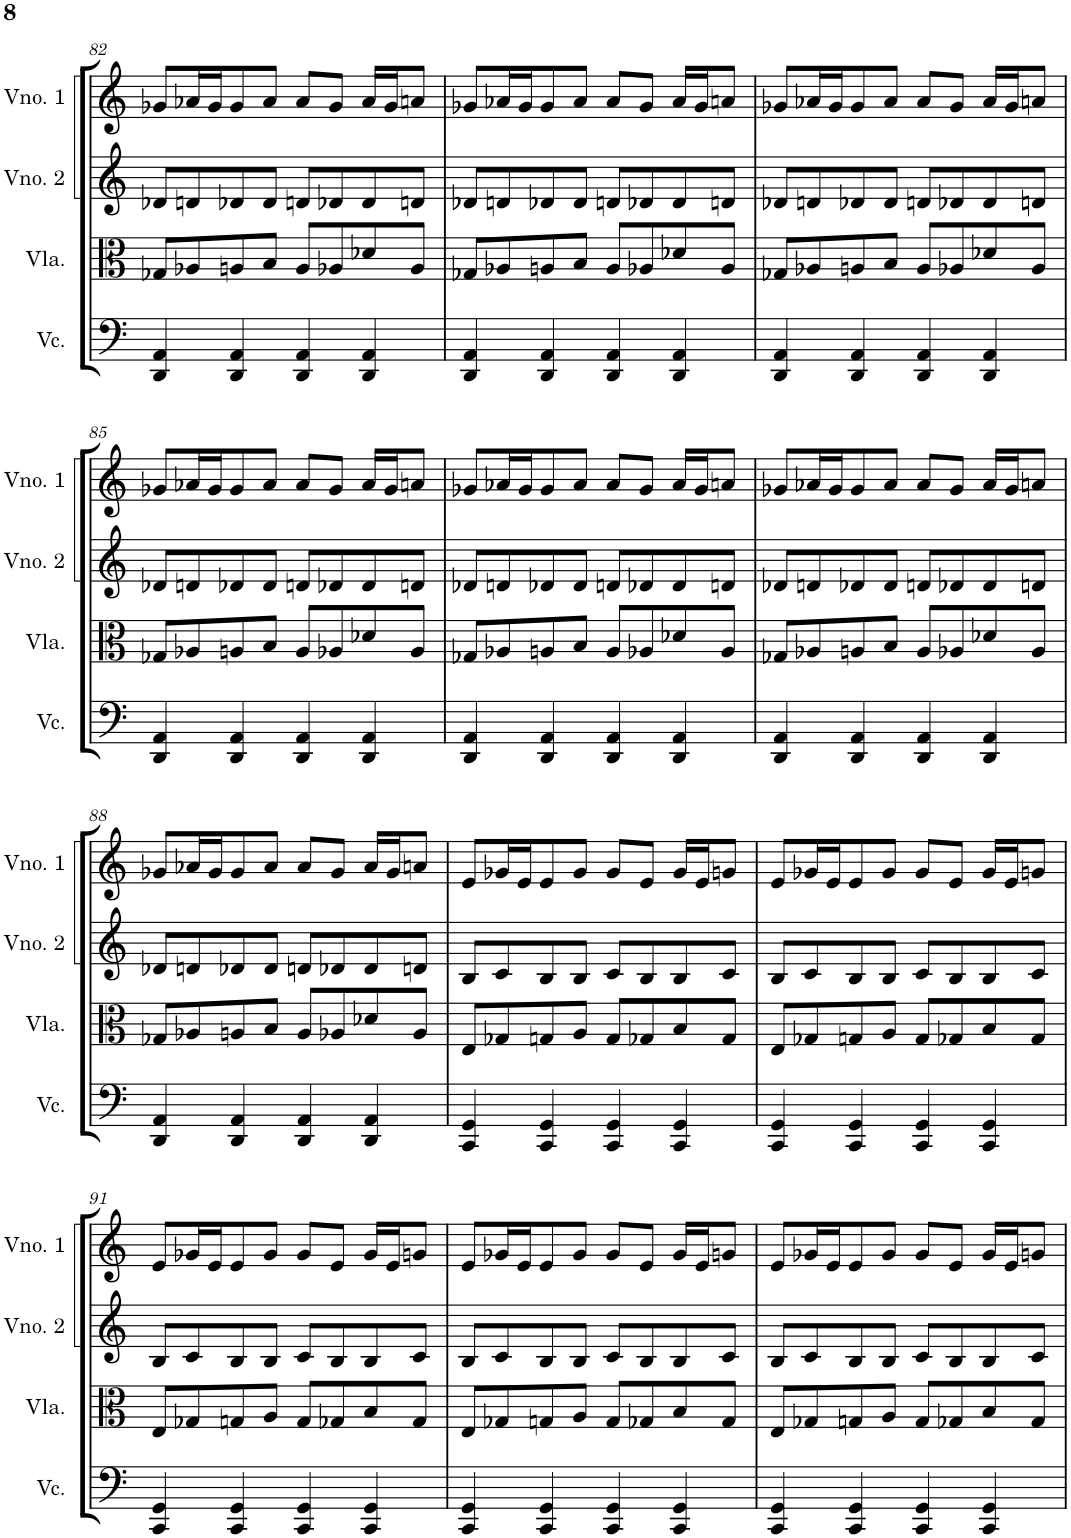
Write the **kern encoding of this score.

**kern	**kern	**kern	**kern
*part4	*part3	*part2	*part1
*staff4	*staff3	*staff2	*staff1
*I"Violoncelo	*I"Viola	*I"Violino 2	*I"Violino 1
*I'Vc.	*I'Vla.	*I'Vno. 2	*I'Vno. 1
!!LO:PB:g=z
*clefF4	*clefC3	*clefG2	*clefG2
*k[]	*k[]	*k[]	*k[]
*M2/2	*M2/2	*M2/2	*M2/2
*met(c|)	*met(c|)	*met(c|)	*met(c|)
=82	=82	=82	=82
4DD/ 4AA/	8G-X/L	8d-X/L	8g-X/L
.	8A-X/	8dn/	16a-X/L
.	.	.	16g-/J
4DD/ 4AA/	8An/	8d-X/	8g-/
.	8B/J	8d-/J	8a-/J
4DD/ 4AA/	8A/L	8dn/L	8a-/L
.	8A-X/	8d-X/	8g-/J
4DD/ 4AA/	8d-X/	8d-/	16a-/LL
.	.	.	16g-/J
.	8A-/J	8dn/J	8an/J
=83	=83	=83	=83
4DD/ 4AA/	8G-X/L	8d-X/L	8g-X/L
.	8A-X/	8dn/	16a-X/L
.	.	.	16g-/J
4DD/ 4AA/	8An/	8d-X/	8g-/
.	8B/J	8d-/J	8a-/J
4DD/ 4AA/	8A/L	8dn/L	8a-/L
.	8A-X/	8d-X/	8g-/J
4DD/ 4AA/	8d-X/	8d-/	16a-/LL
.	.	.	16g-/J
.	8A-/J	8dn/J	8an/J
=84	=84	=84	=84
4DD/ 4AA/	8G-X/L	8d-X/L	8g-X/L
.	8A-X/	8dn/	16a-X/L
.	.	.	16g-/J
4DD/ 4AA/	8An/	8d-X/	8g-/
.	8B/J	8d-/J	8a-/J
4DD/ 4AA/	8A/L	8dn/L	8a-/L
.	8A-X/	8d-X/	8g-/J
4DD/ 4AA/	8d-X/	8d-/	16a-/LL
.	.	.	16g-/J
.	8A-/J	8dn/J	8an/J
!!LO:LB:g=z
=85	=85	=85	=85
4DD/ 4AA/	8G-X/L	8d-X/L	8g-X/L
.	8A-X/	8dn/	16a-X/L
.	.	.	16g-/J
4DD/ 4AA/	8An/	8d-X/	8g-/
.	8B/J	8d-/J	8a-/J
4DD/ 4AA/	8A/L	8dn/L	8a-/L
.	8A-X/	8d-X/	8g-/J
4DD/ 4AA/	8d-X/	8d-/	16a-/LL
.	.	.	16g-/J
.	8A-/J	8dn/J	8an/J
=86	=86	=86	=86
4DD/ 4AA/	8G-X/L	8d-X/L	8g-X/L
.	8A-X/	8dn/	16a-X/L
.	.	.	16g-/J
4DD/ 4AA/	8An/	8d-X/	8g-/
.	8B/J	8d-/J	8a-/J
4DD/ 4AA/	8A/L	8dn/L	8a-/L
.	8A-X/	8d-X/	8g-/J
4DD/ 4AA/	8d-X/	8d-/	16a-/LL
.	.	.	16g-/J
.	8A-/J	8dn/J	8an/J
=87	=87	=87	=87
4DD/ 4AA/	8G-X/L	8d-X/L	8g-X/L
.	8A-X/	8dn/	16a-X/L
.	.	.	16g-/J
4DD/ 4AA/	8An/	8d-X/	8g-/
.	8B/J	8d-/J	8a-/J
4DD/ 4AA/	8A/L	8dn/L	8a-/L
.	8A-X/	8d-X/	8g-/J
4DD/ 4AA/	8d-X/	8d-/	16a-/LL
.	.	.	16g-/J
.	8A-/J	8dn/J	8an/J
!!LO:LB:g=z
=88	=88	=88	=88
4DD/ 4AA/	8G-X/L	8d-X/L	8g-X/L
.	8A-X/	8dn/	16a-X/L
.	.	.	16g-/J
4DD/ 4AA/	8An/	8d-X/	8g-/
.	8B/J	8d-/J	8a-/J
4DD/ 4AA/	8A/L	8dn/L	8a-/L
.	8A-X/	8d-X/	8g-/J
4DD/ 4AA/	8d-X/	8d-/	16a-/LL
.	.	.	16g-/J
.	8A-/J	8dn/J	8an/J
=89	=89	=89	=89
4CC/ 4GG/	8E/L	8B/L	8e/L
.	8G-X/	8c/	16g-X/L
.	.	.	16e/J
4CC/ 4GG/	8Gn/	8B/	8e/
.	8A/J	8B/J	8g-/J
4CC/ 4GG/	8G/L	8c/L	8g-/L
.	8G-X/	8B/	8e/J
4CC/ 4GG/	8B/	8B/	16g-/LL
.	.	.	16e/J
.	8G-/J	8c/J	8gn/J
=90	=90	=90	=90
4CC/ 4GG/	8E/L	8B/L	8e/L
.	8G-X/	8c/	16g-X/L
.	.	.	16e/J
4CC/ 4GG/	8Gn/	8B/	8e/
.	8A/J	8B/J	8g-/J
4CC/ 4GG/	8G/L	8c/L	8g-/L
.	8G-X/	8B/	8e/J
4CC/ 4GG/	8B/	8B/	16g-/LL
.	.	.	16e/J
.	8G-/J	8c/J	8gn/J
!!LO:LB:g=z
=91	=91	=91	=91
4CC/ 4GG/	8E/L	8B/L	8e/L
.	8G-X/	8c/	16g-X/L
.	.	.	16e/J
4CC/ 4GG/	8Gn/	8B/	8e/
.	8A/J	8B/J	8g-/J
4CC/ 4GG/	8G/L	8c/L	8g-/L
.	8G-X/	8B/	8e/J
4CC/ 4GG/	8B/	8B/	16g-/LL
.	.	.	16e/J
.	8G-/J	8c/J	8gn/J
=92	=92	=92	=92
4CC/ 4GG/	8E/L	8B/L	8e/L
.	8G-X/	8c/	16g-X/L
.	.	.	16e/J
4CC/ 4GG/	8Gn/	8B/	8e/
.	8A/J	8B/J	8g-/J
4CC/ 4GG/	8G/L	8c/L	8g-/L
.	8G-X/	8B/	8e/J
4CC/ 4GG/	8B/	8B/	16g-/LL
.	.	.	16e/J
.	8G-/J	8c/J	8gn/J
=93	=93	=93	=93
4CC/ 4GG/	8E/L	8B/L	8e/L
.	8G-X/	8c/	16g-X/L
.	.	.	16e/J
4CC/ 4GG/	8Gn/	8B/	8e/
.	8A/J	8B/J	8g-/J
4CC/ 4GG/	8G/L	8c/L	8g-/L
.	8G-X/	8B/	8e/J
4CC/ 4GG/	8B/	8B/	16g-/LL
.	.	.	16e/J
.	8G-/J	8c/J	8gn/J
=	=	=	=
*-	*-	*-	*-
